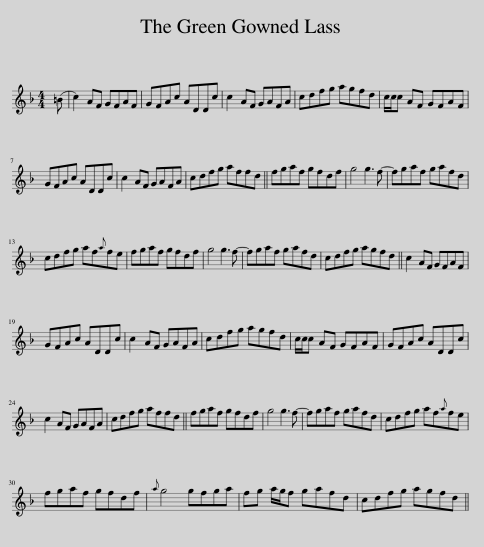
X:1
L:1/8
M:4/4
I:linebreak $
K:F
V:1 treble
V:1
 (=B | c2) AF GFAF | GFAc ADDc | c2 AF GAFA | cdfg agfd | %5
 c/c/c AF GFAF |$ GFAc ADDc | c2 AF GAFA | cdfg affd || fgaf gfdf | %10
 g4 g3 f- | fgaf gafd |$ cdfg af{a}fe | fgaf gfdf | g4 g3 f- | %15
 fgaf gafd | cdfg agfd || c2 AF GFAF |$ GFAc ADDc | c2 AF GAFA | %20
 cdfg agfd | c/c/c AF GFAF | GFAc ADDc |$ c2 AF GAFA | cdfg affd || %25
 fgaf gfdf | g4 g3 f- | fgaf gafd | cdfg af{a}fe |$ fgaf gfdf | %30
{a} g4 gfga | fg a/g/f gafd | cdfg agfd || %33
